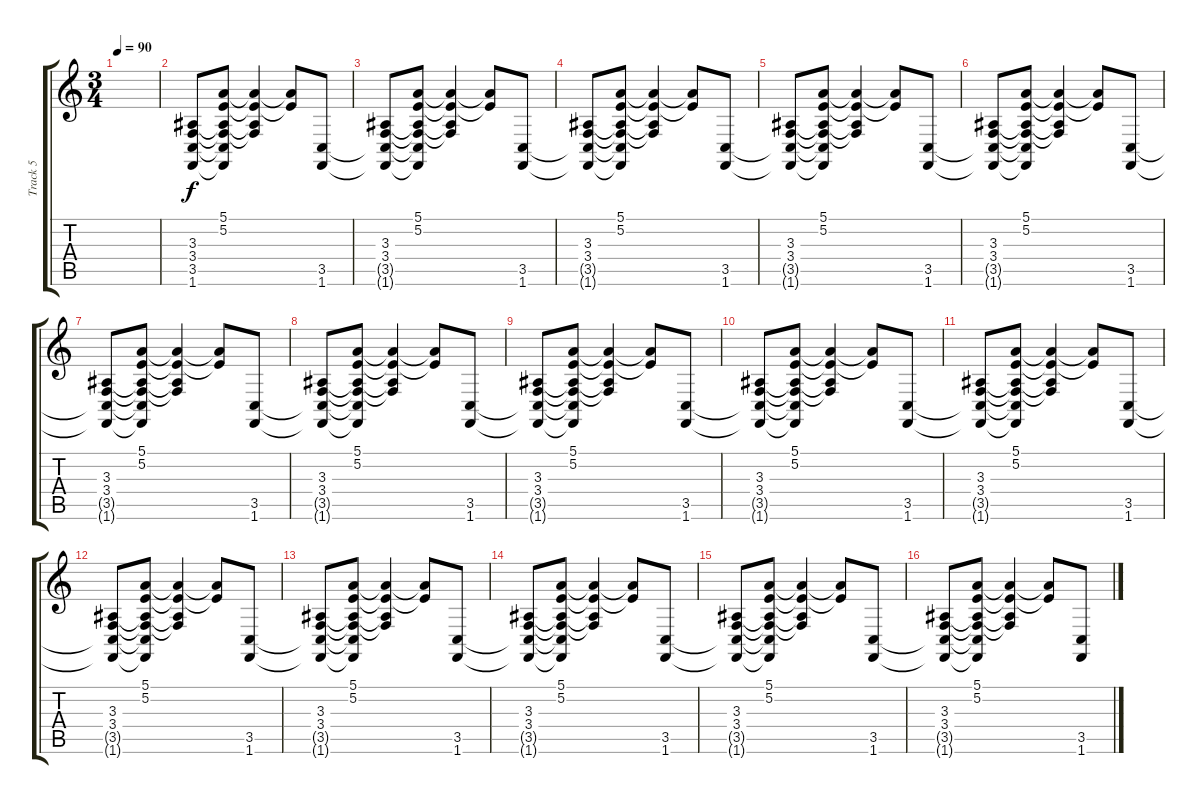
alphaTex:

\track ("Track 5" "Track 5") {instrument seashore}
\staff {score tabs}
\tuning (E4 B3 G3 D3 A2 E2) {hide}
\ts (3 4)
\tempo 90
\clef g2
\ks c
|
(3.3 3.4 3.5 1.6).8 (5.1 5.2 3.3{t} 3.4{t} 3.5{t} 1.6{t}).8 (5.1{t} 5.2{t} 3.3{t} 3.4{t}).4 (5.1{t} 5.2{t}).8 (3.5 1.6).8 |
(3.3 3.4 3.5{t} 1.6{t}).8 (5.1 5.2 3.3{t} 3.4{t} 3.5{t} 1.6{t}).8 (5.1{t} 5.2{t} 3.3{t} 3.4{t}).4 (5.1{t} 5.2{t}).8 (3.5 1.6).8 |
(3.3 3.4 3.5{t} 1.6{t}).8 (5.1 5.2 3.3{t} 3.4{t} 3.5{t} 1.6{t}).8 (5.1{t} 5.2{t} 3.3{t} 3.4{t}).4 (5.1{t} 5.2{t}).8 (3.5 1.6).8 |
(3.3 3.4 3.5{t} 1.6{t}).8 (5.1 5.2 3.3{t} 3.4{t} 3.5{t} 1.6{t}).8 (5.1{t} 5.2{t} 3.3{t} 3.4{t}).4 (5.1{t} 5.2{t}).8 (3.5 1.6).8 |
(3.3 3.4 3.5{t} 1.6{t}).8 (5.1 5.2 3.3{t} 3.4{t} 3.5{t} 1.6{t}).8 (5.1{t} 5.2{t} 3.3{t} 3.4{t}).4 (5.1{t} 5.2{t}).8 (3.5 1.6).8 |
(3.3 3.4 3.5{t} 1.6{t}).8 (5.1 5.2 3.3{t} 3.4{t} 3.5{t} 1.6{t}).8 (5.1{t} 5.2{t} 3.3{t} 3.4{t}).4 (5.1{t} 5.2{t}).8 (3.5 1.6).8 |
(3.3 3.4 3.5{t} 1.6{t}).8 (5.1 5.2 3.3{t} 3.4{t} 3.5{t} 1.6{t}).8 (5.1{t} 5.2{t} 3.3{t} 3.4{t}).4 (5.1{t} 5.2{t}).8 (3.5 1.6).8 |
(3.3 3.4 3.5{t} 1.6{t}).8 (5.1 5.2 3.3{t} 3.4{t} 3.5{t} 1.6{t}).8 (5.1{t} 5.2{t} 3.3{t} 3.4{t}).4 (5.1{t} 5.2{t}).8 (3.5 1.6).8 |
(3.3 3.4 3.5{t} 1.6{t}).8 (5.1 5.2 3.3{t} 3.4{t} 3.5{t} 1.6{t}).8 (5.1{t} 5.2{t} 3.3{t} 3.4{t}).4 (5.1{t} 5.2{t}).8 (3.5 1.6).8 |
(3.3 3.4 3.5{t} 1.6{t}).8 (5.1 5.2 3.3{t} 3.4{t} 3.5{t} 1.6{t}).8 (5.1{t} 5.2{t} 3.3{t} 3.4{t}).4 (5.1{t} 5.2{t}).8 (3.5 1.6).8 |
(3.3 3.4 3.5{t} 1.6{t}).8 (5.1 5.2 3.3{t} 3.4{t} 3.5{t} 1.6{t}).8 (5.1{t} 5.2{t} 3.3{t} 3.4{t}).4 (5.1{t} 5.2{t}).8 (3.5 1.6).8 |
(3.3 3.4 3.5{t} 1.6{t}).8 (5.1 5.2 3.3{t} 3.4{t} 3.5{t} 1.6{t}).8 (5.1{t} 5.2{t} 3.3{t} 3.4{t}).4 (5.1{t} 5.2{t}).8 (3.5 1.6).8 |
(3.3 3.4 3.5{t} 1.6{t}).8 (5.1 5.2 3.3{t} 3.4{t} 3.5{t} 1.6{t}).8 (5.1{t} 5.2{t} 3.3{t} 3.4{t}).4 (5.1{t} 5.2{t}).8 (3.5 1.6).8 |
(3.3 3.4 3.5{t} 1.6{t}).8 (5.1 5.2 3.3{t} 3.4{t} 3.5{t} 1.6{t}).8 (5.1{t} 5.2{t} 3.3{t} 3.4{t}).4 (5.1{t} 5.2{t}).8 (3.5 1.6).8 |
(3.3 3.4 3.5{t} 1.6{t}).8 (5.1 5.2 3.3{t} 3.4{t} 3.5{t} 1.6{t}).8 (5.1{t} 5.2{t} 3.3{t} 3.4{t}).4 (5.1{t} 5.2{t}).8 (3.5 1.6).8
